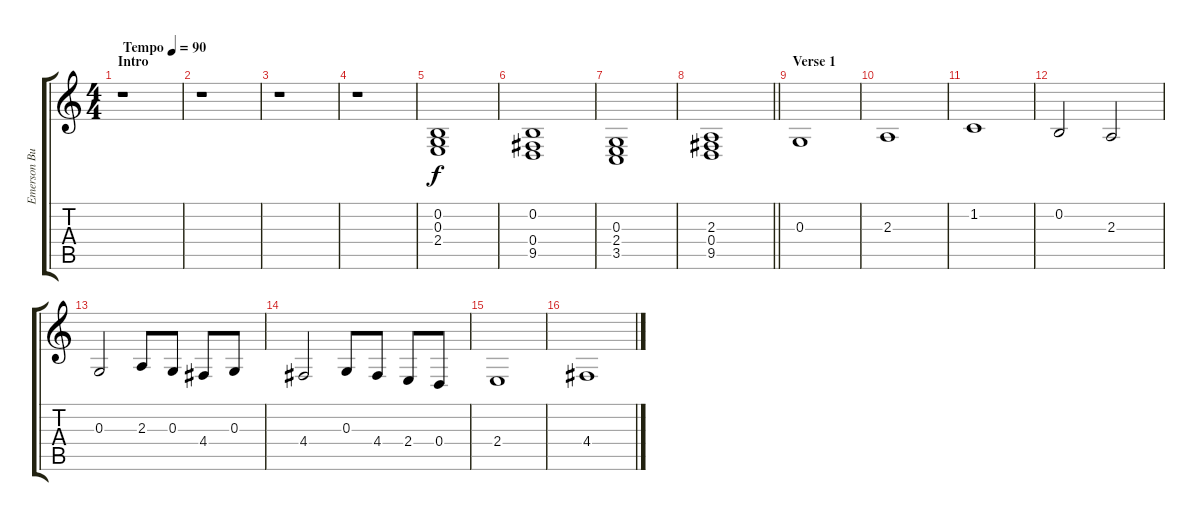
\track ("Emerson Burton (Keyboard)" "Emerson Bu") {instrument stringensemble1}
\staff {score tabs}
\tuning (E4 B3 G3 D3 A2 E2) {hide}
\ts (4 4)
\section ("" "Intro")
\tempo (90 "Tempo")
\clef g2
\ks c
r.1{dy f instrument stringensemble1} |
r.1 |
r.1 |
r.1 |
(0.2 0.3 2.4).1 |
(0.2 0.4 9.5).1 |
(0.3 2.4 3.5).1 |
\barLineRight lightlight
(2.3 0.4 9.5).1 |
\section ("" "Verse 1")
0.3.1 |
2.3.1 |
1.2.1 |
0.2.2 2.3.2 |
0.3.2 2.3.8 0.3.8 4.4.8 0.3.8 |
4.4.2 0.3.8 4.4.8 2.4.8 0.4.8 |
2.4.1 |
4.4.1
